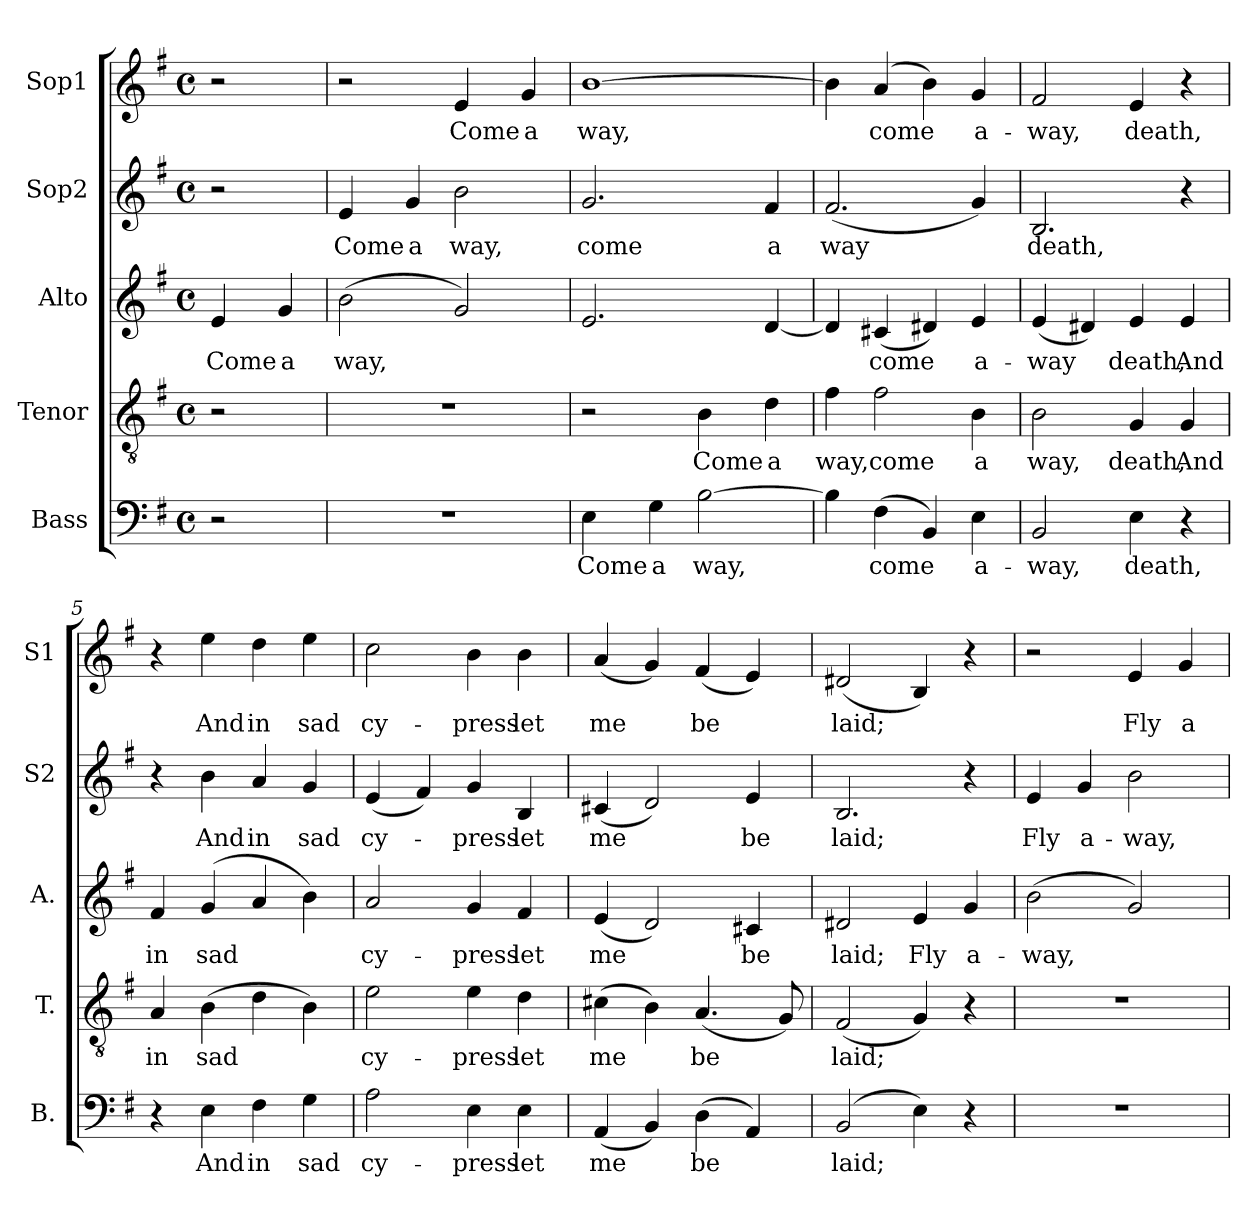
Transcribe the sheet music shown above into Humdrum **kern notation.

**kern	**text	**kern	**text	**kern	**text	**kern	**text	**kern	**text
*part5	*part5	*part4	*part4	*part3	*part3	*part2	*part2	*part1	*part1
*staff5	*staff5	*staff4	*staff4	*staff3	*staff3	*staff2	*staff2	*staff1	*staff1
*I"Bass	*	*I"Tenor	*	*I"Alto	*	*I"Sop2	*	*I"Sop1	*
*I'B.	*	*I'T.	*	*I'A.	*	*I'S2	*	*I'S1	*
*clefF4	*	*clefGv2	*	*clefG2	*	*clefG2	*	*clefG2	*
*k[f#]	*	*k[f#]	*	*k[f#]	*	*k[f#]	*	*k[f#]	*
*M4/4	*	*M4/4	*	*M4/4	*	*M4/4	*	*M4/4	*
*met(c)	*	*met(c)	*	*met(c)	*	*met(c)	*	*met(c)	*
*MM120	*	*MM120	*	*MM120	*	*MM120	*	*MM120	*
=	=	=	=	=	=	=	=	=	=
!	!	!	!	!	!LO:LY:b	!	!	!	!
2r	.	2r	.	4e/	Come	2r	.	2r	.
!	!	!	!	!	!LO:LY:b	!	!	!	!
.	.	.	.	4g/	a	.	.	.	.
=1	=1	=1	=1	=1	=1	=1	=1	=1	=1
!	!	!	!	!	!LO:LY:b	!	!LO:LY:b	!	!
1r	.	1r	.	(>2b\	way,	4e/	Come	2r	.
!	!	!	!	!	!	!	!LO:LY:b	!	!
.	.	.	.	.	.	4g/	a	.	.
!	!	!	!	!	!	!	!LO:LY:b	!	!LO:LY:b
.	.	.	.	2g/)	.	2b\	way,	4e/	Come
!	!	!	!	!	!	!	!	!	!LO:LY:b
.	.	.	.	.	.	.	.	4g/	a
=2	=2	=2	=2	=2	=2	=2	=2	=2	=2
!	!LO:LY:b	!	!	!	!	!	!LO:LY:b	!	!LO:LY:b
4E\	Come	2r	.	2.e/	.	2.g/	come	[1b	way,
!	!LO:LY:b	!	!	!	!	!	!	!	!
4G\	a	.	.	.	.	.	.	.	.
!	!LO:LY:b	!	!LO:LY:b	!	!	!	!	!	!
[2B\	way,	4B\	Come	.	.	.	.	.	.
!	!	!	!LO:LY:b	!	!	!	!LO:LY:b	!	!
.	.	4d\	a	[4d/	.	4f#/	a	.	.
=3	=3	=3	=3	=3	=3	=3	=3	=3	=3
!	!	!	!LO:LY:b	!	!	!	!LO:LY:b	!	!
4B\]	.	4f#\	way,	4d/]	.	(<2.f#/	way	4b\]	.
!	!LO:LY:b	!	!LO:LY:b	!	!LO:LY:b	!	!	!	!LO:LY:b
(>4F#\	come	2f#\	come	(<4c#X/	come	.	.	(>4a/	come
4BB/)	.	.	.	4d#X/)	.	.	.	4b\)	.
!	!LO:LY:b	!	!LO:LY:b	!	!LO:LY:b	!	!	!	!LO:LY:b
4E\	a-	4B\	a	4e/	a-	4g/)	.	4g/	a-
=4	=4	=4	=4	=4	=4	=4	=4	=4	=4
!	!LO:LY:b	!	!LO:LY:b	!	!LO:LY:b	!	!LO:LY:b	!	!LO:LY:b
2BB/	-way,	2B\	-way,	(<4e/	-way	2.B/	death,	2f#/	-way,
.	.	.	.	4d#X/)	.	.	.	.	.
!	!LO:LY:b	!	!LO:LY:b	!	!LO:LY:b	!	!	!	!LO:LY:b
4E\	death,	4G/	death,	4e/	death,	.	.	4e/	death,
!	!	!	!LO:LY:b	!	!LO:LY:b	!	!	!	!
4r	.	4G/	And	4e/	And	4r	.	4r	.
=5	=5	=5	=5	=5	=5	=5	=5	=5	=5
!	!	!	!LO:LY:b	!	!LO:LY:b	!	!	!	!
4r	.	4A/	in	4f#/	in	4r	.	4r	.
!	!LO:LY:b	!	!LO:LY:b	!	!LO:LY:b	!	!LO:LY:b	!	!LO:LY:b
4E\	And	(>4B\	sad	(>4g/	sad	4b\	And	4ee\	And
!	!LO:LY:b	!	!	!	!	!	!LO:LY:b	!	!LO:LY:b
4F#\	in	4d\	.	4a/	.	4a/	in	4dd\	in
!	!LO:LY:b	!	!	!	!	!	!LO:LY:b	!	!LO:LY:b
4G\	sad	4B\)	.	4b\)	.	4g/	sad	4ee\	sad
!!LO:LB:g=z
=6	=6	=6	=6	=6	=6	=6	=6	=6	=6
!	!LO:LY:b	!	!LO:LY:b	!	!LO:LY:b	!	!LO:LY:b	!	!LO:LY:b
2A\	cy-	2e\	cy-	2a/	cy-	(<4e/	cy-	2cc\	cy-
.	.	.	.	.	.	4f#/)	.	.	.
!	!LO:LY:b	!	!LO:LY:b	!	!LO:LY:b	!	!LO:LY:b	!	!LO:LY:b
4E\	-press	4e\	-press	4g/	-press	4g/	-press	4b\	-press
!	!LO:LY:b	!	!LO:LY:b	!	!LO:LY:b	!	!LO:LY:b	!	!LO:LY:b
4E\	let	4d\	let	4f#/	let	4B/	let	4b\	let
=7	=7	=7	=7	=7	=7	=7	=7	=7	=7
!	!LO:LY:b	!	!LO:LY:b	!	!LO:LY:b	!	!LO:LY:b	!	!LO:LY:b
(<4AA/	me	(>4c#X\	me	(<4e/	me	(<4c#X/	me	(<4a/	me
4BB/)	.	4B\)	.	2d/)	.	2d/)	.	4g/)	.
!	!LO:LY:b	!	!LO:LY:b	!	!	!	!	!	!LO:LY:b
(>4D\	be	(<4.A/	be	.	.	.	.	(<4f#/	be
!	!	!	!	!	!LO:LY:b	!	!LO:LY:b	!	!
4AA/)	.	.	.	4c#X/	be	4e/	be	4e/)	.
.	.	8G/)	.	.	.	.	.	.	.
=8	=8	=8	=8	=8	=8	=8	=8	=8	=8
!	!LO:LY:b	!	!LO:LY:b	!	!LO:LY:b	!	!LO:LY:b	!	!LO:LY:b
(>2BB/	-laid;	(<2F#/	-laid;	2d#X/	-laid;	2.B/	-laid;	(<2d#X/	-laid;
!	!	!	!	!	!LO:LY:b	!	!	!	!
4E\)	.	4G/)	.	4e/	Fly	.	.	4B/)	.
!	!	!	!	!	!LO:LY:b	!	!	!	!
4r	.	4r	.	4g/	a-	4r	.	4r	.
=9	=9	=9	=9	=9	=9	=9	=9	=9	=9
!	!	!	!	!	!LO:LY:b	!	!LO:LY:b	!	!
1r	.	1r	.	(>2b\	-way,	4e/	Fly	2r	.
!	!	!	!	!	!	!	!LO:LY:b	!	!
.	.	.	.	.	.	4g/	a-	.	.
!	!	!	!	!	!	!	!LO:LY:b	!	!LO:LY:b
.	.	.	.	2g/)	.	2b\	-way,	4e/	Fly
!	!	!	!	!	!	!	!	!	!LO:LY:b
.	.	.	.	.	.	.	.	4g/	a-
=	=	=	=	=	=	=	=	=	=
*-	*-	*-	*-	*-	*-	*-	*-	*-	*-
